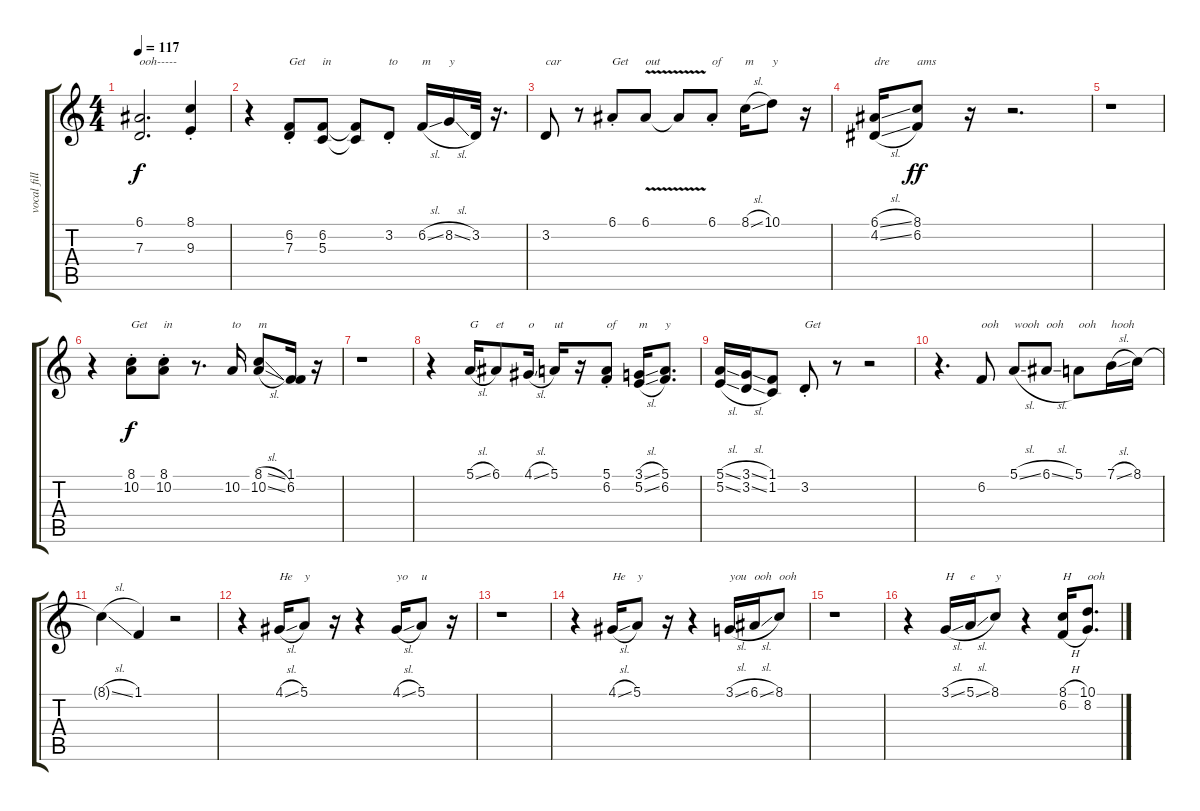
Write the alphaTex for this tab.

\track ("vocal fills" "vocal fill") {instrument lead1square}
\staff {score tabs}
\tuning (E4 B3 G3 D3 A2 E2) {hide}
\ts (4 4)
\tempo 117
\clef g2
\ks c
(6.1 7.3).2{d txt "ooh-----" dy f} (8.1{st} 9.3{st}).4 |
r.4 (6.2{st} 7.3{st}).8{txt "Get"} (6.2 5.3).8{txt "in"} (6.2{t} 5.3{t}).8 3.2{st}.8{txt "to"} 6.2{sl}.16{txt "m"} 8.2{sl}.16{txt "y"} 3.2.32 r.16{d} |
3.2.8{txt "car"} r.8 6.1{st}.8{txt "Get"} 6.1{v}.8{txt "out"} 6.1{t}.8 6.1{st}.8{txt "of"} 8.1{sl}.16{txt "m"} 10.1.8{txt "y"} r.16 |
(6.1{sl} 4.2{sl}).16{txt "dre"} (8.1 6.2).8{txt "ams" dy ff} r.16 r.2{d} |
r.1 |
r.4 (8.1{st} 10.2{st}).8{txt "Get" dy f} (8.1{st} 10.2{st}).8{txt "in"} r.8{d} 10.2.16{txt "to"} (8.1{sl} 10.2{sl}).8{txt "m"} (1.1 6.2).16 r.16 |
r.1 |
r.4 5.1{sl}.16{txt "G"} 6.1.8{txt "et"} 4.1{sl}.16{txt "o"} 5.1.16{txt "ut"} r.16 (5.1{st} 6.2{st}).8{txt "of"} (3.1{sl} 5.2{sl}).16{txt "m"} (5.1 6.2).8{d txt "y"} |
(5.1{sl} 5.2{sl}).16 (3.1{sl} 3.2{sl}).16 (1.1 1.2).8 3.2{st}.8{txt "Get"} r.8 r.2 |
r.4{d} 6.2.8{txt "ooh"} 5.1{sl}.8{txt "wooh"} 6.1{sl}.8{txt "ooh"} 5.1.8{txt "ooh"} 7.1{sl}.16{txt "hooh"} 8.1.16 |
8.1{sl t}.4 1.1.4 r.2 |
r.4 4.1{sl}.16{txt "He"} 5.1.8{txt "y"} r.16 r.4 4.1{sl}.16{txt "yo"} 5.1.8{txt "u"} r.16 |
r.1 |
r.4 4.1{sl}.16{txt "He"} 5.1.8{txt "y"} r.16 r.4 3.1{sl}.16{txt "you"} 6.1{sl}.16{txt "ooh"} 8.1.8{txt "ooh"} |
r.1 |
r.4 3.1{sl}.16{txt "H"} 5.1{sl}.16{txt "e"} 8.1.8{txt "y"} r.4 (8.1{h} 6.2{h}).16{txt "H"} (10.1 8.2).8{d txt "ooh"}
